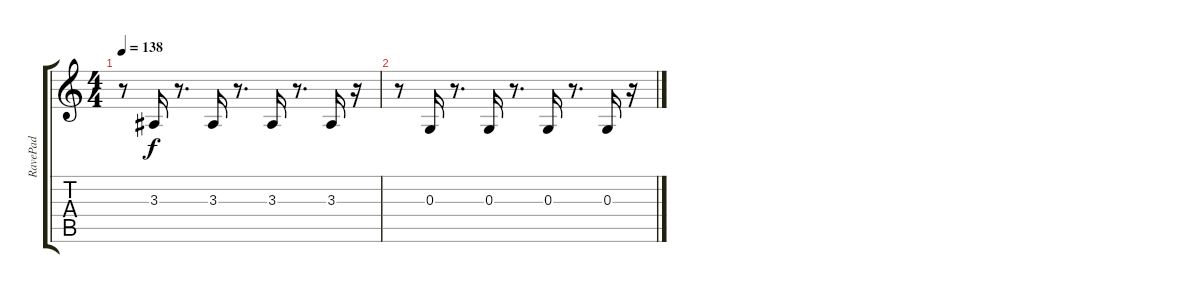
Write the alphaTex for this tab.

\track ("RavePad" "RavePad") {instrument lead8bassandlead}
\staff {score tabs}
\tuning (E4 B3 G3 D3 A2 E2) {hide}
\ts (4 4)
\tempo 138
\clef g2
\ks c
r.8{dy f} 3.3.16 r.8{d} 3.3.16 r.8{d} 3.3.16 r.8{d} 3.3.16 r.16 |
r.8 0.3.16 r.8{d} 0.3.16 r.8{d} 0.3.16 r.8{d} 0.3.16 r.16
